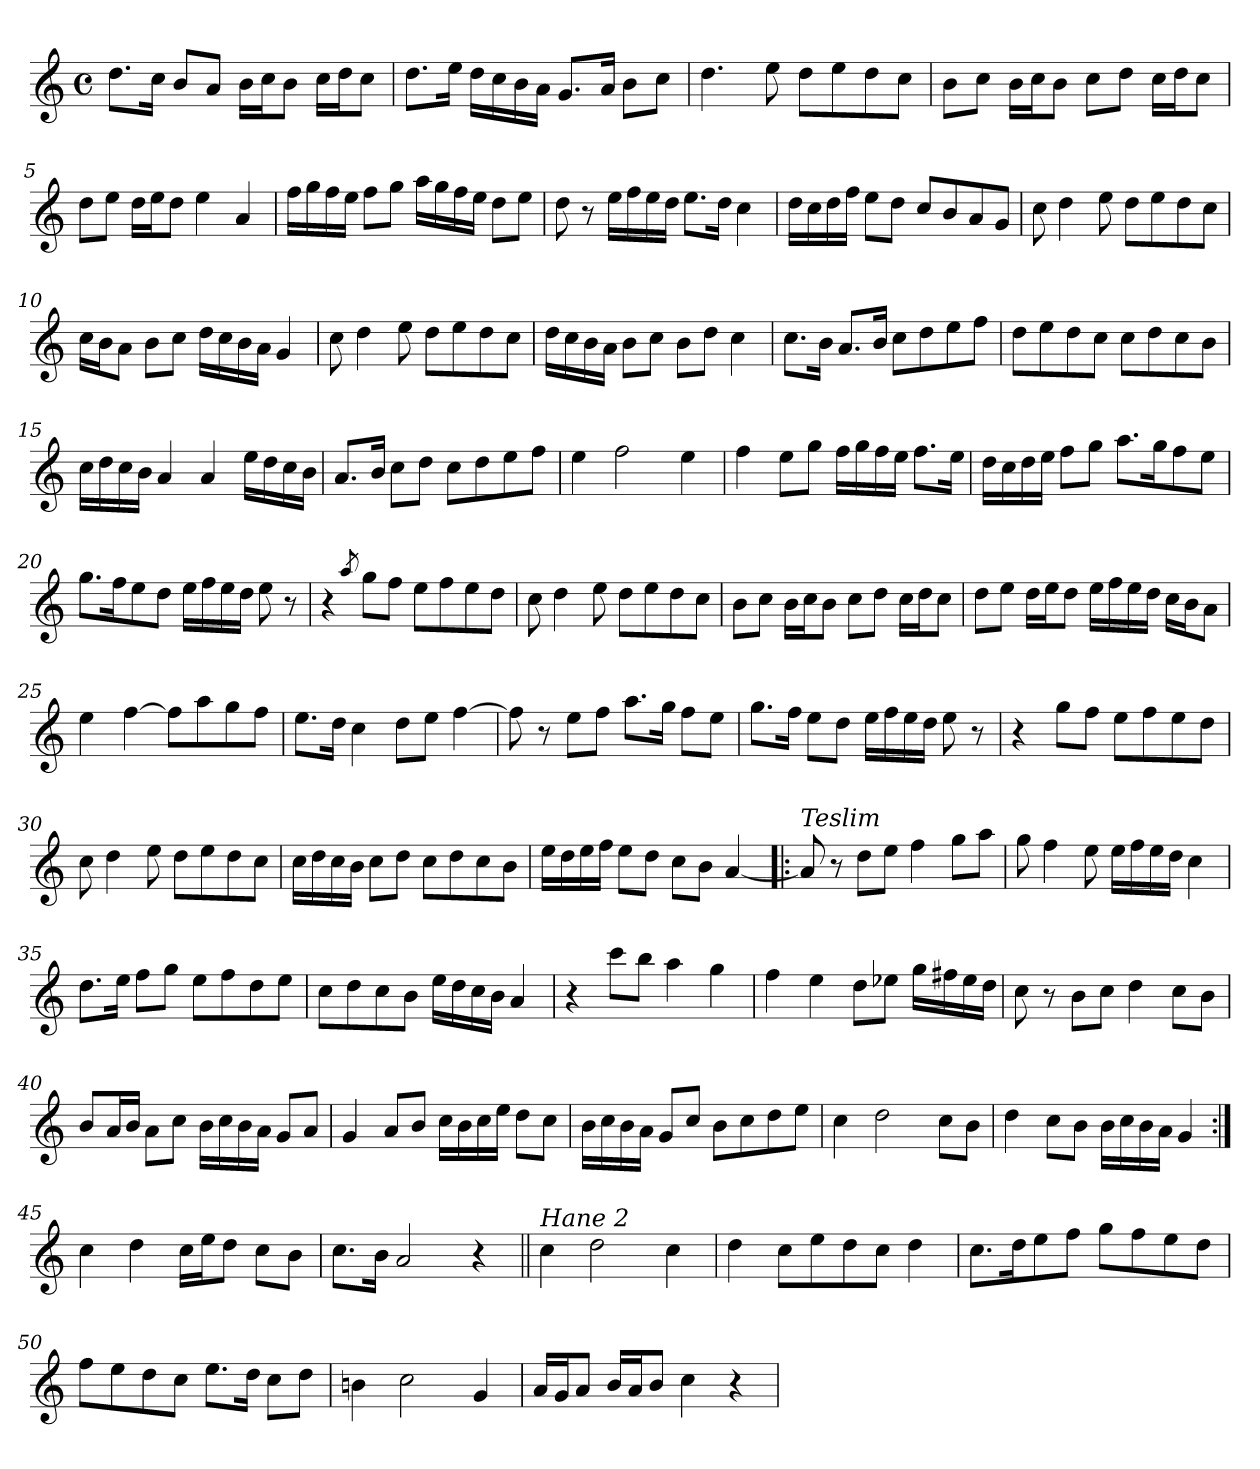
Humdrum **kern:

**kern
*part1
*staff1
*clefG2
*k[]
*M4/4
*met(c)
=1
8.dd\L
16cc\Jk
8b/L
8a/J
16b\LL
16cc\J
8b\J
16cc\LL
16dd\J
8cc\J
=2
8.dd\L
16ee\Jk
16dd\LL
16cc\
16b\
16a\JJ
8.g/L
16a/Jk
8b\L
8cc\J
=3
4.dd\
8ee\
8dd\L
8ee\
8dd\
8cc\J
=4
8b\L
8cc\J
16b\LL
16cc\J
8b\J
8cc\L
8dd\J
16cc\LL
16dd\J
8cc\J
!!LO:LB:g=z
=5
8dd\L
8ee\J
16dd\LL
16ee\J
8dd\J
4ee\
4a/
=6
16ff\LL
16gg\
16ff\
16ee\JJ
8ff\L
8gg\J
16aa\LL
16gg\
16ff\
16ee\JJ
8dd\L
8ee\J
=7
8dd\
8r
16ee\LL
16ff\
16ee\
16dd\JJ
8.ee\L
16dd\Jk
4cc\
=8
16dd\LL
16cc\
16dd\
16ff\JJ
8ee\L
8dd\J
8cc/L
8b/
8a/
8g/J
!!LO:LB:g=z
=9
8cc\
4dd\
8ee\
8dd\L
8ee\
8dd\
8cc\J
=10
16cc\LL
16b\J
8a\J
8b\L
8cc\J
16dd\LL
16cc\
16b\
16a\JJ
4g/
=11
8cc\
4dd\
8ee\
8dd\L
8ee\
8dd\
8cc\J
=12
16dd\LL
16cc\
16b\
16a\JJ
8b\L
8cc\J
8b\L
8dd\J
4cc\
!!LO:LB:g=z
=13
8.cc\L
16b\Jk
8.a/L
16b/Jk
8cc\L
8dd\
8ee\
8ff\J
=14
8dd\L
8ee\
8dd\
8cc\J
8cc\L
8dd\
8cc\
8b\J
=15
16cc\LL
16dd\
16cc\
16b\JJ
4a/
4a/
16ee\LL
16dd\
16cc\
16b\JJ
=16
8.a/L
16b/Jk
8cc\L
8dd\J
8cc\L
8dd\
8ee\
8ff\J
!!LO:LB:g=z
=17
4ee\
2ff\
4ee\
=18
4ff\
8ee\L
8gg\J
16ff\LL
16gg\
16ff\
16ee\JJ
8.ff\L
16ee\Jk
=19
16dd\LL
16cc\
16dd\
16ee\JJ
8ff\L
8gg\J
8.aa\L
16gg\K
8ff\
8ee\J
=20
8.gg\L
16ff\K
8ee\
8dd\J
16ee\LL
16ff\
16ee\
16dd\JJ
8ee\
8r
!!LO:LB:g=z
=21
4r
8qaa/
8gg\L
8ff\J
8ee\L
8ff\
8ee\
8dd\J
=22
8cc\
4dd\
8ee\
8dd\L
8ee\
8dd\
8cc\J
=23
8b\L
8cc\J
16b\LL
16cc\J
8b\J
8cc\L
8dd\J
16cc\LL
16dd\J
8cc\J
=24
8dd\L
8ee\J
16dd\LL
16ee\J
8dd\J
16ee\LL
16ff\
16ee\
16dd\JJ
16cc\LL
16b\J
8a\J
!!LO:LB:g=z
=25
4ee\
[4ff\
8ff\L]
8aa\
8gg\
8ff\J
=26
8.ee\L
16dd\Jk
4cc\
8dd\L
8ee\J
[4ff\
=27
8ff\]
8r
8ee\L
8ff\J
8.aa\L
16gg\Jk
8ff\L
8ee\J
=28
8.gg\L
16ff\Jk
8ee\L
8dd\J
16ee\LL
16ff\
16ee\
16dd\JJ
8ee\
8r
!!LO:LB:g=z
=29
4r
8gg\L
8ff\J
8ee\L
8ff\
8ee\
8dd\J
=30
8cc\
4dd\
8ee\
8dd\L
8ee\
8dd\
8cc\J
=31
16cc\LL
16dd\
16cc\
16b\JJ
8cc\L
8dd\J
8cc\L
8dd\
8cc\
8b\J
=32
16ee\LL
16dd\
16ee\
16ff\JJ
8ee\L
8dd\J
8cc\L
8b\J
[4a/
!!LO:LB:g=z
=33!|:
!LO:TX:a:i:t=Teslim
8a/]
8r
8dd\L
8ee\J
4ff\
8gg\L
8aa\J
=34
8gg\
4ff\
8ee\
16ee\LL
16ff\
16ee\
16dd\JJ
4cc\
=35
8.dd\L
16ee\Jk
8ff\L
8gg\J
8ee\L
8ff\
8dd\
8ee\J
=36
8cc\L
8dd\
8cc\
8b\J
16ee\LL
16dd\
16cc\
16b\JJ
4a/
!!LO:PB:g=z
=37
4r
8ccc\L
8bb\J
4aa\
4gg\
=38
4ff\
4ee\
8dd\L
8ee-X\J
16gg\LL
16ff#X\
16ee-\
16dd\JJ
=39
8cc\
8r
8b\L
8cc\J
4dd\
8cc\L
8b\J
=40
8b/L
16a/L
16b/JJ
8a\L
8cc\J
16b\LL
16cc\
16b\
16a\JJ
8g/L
8a/J
!!LO:LB:g=z
=41
4g/
8a/L
8b/J
16cc\LL
16b\
16cc\
16ee\JJ
8dd\L
8cc\J
=42
16b\LL
16cc\
16b\
16a\JJ
8g/L
8cc/J
8b\L
8cc\
8dd\
8ee\J
=43
4cc\
2dd\
8cc\L
8b\J
=44
4dd\
8cc\L
8b\J
16b\LL
16cc\
16b\
16a\JJ
4g/
!!LO:LB:g=z
=45:|!
4cc\
4dd\
16cc\LL
16ee\J
8dd\J
8cc\L
8b\J
=46
8.cc\L
16b\Jk
2a/
4r
=47||
!LO:TX:a:i:t=Hane 2
4cc\
2dd\
4cc\
=48
4dd\
8cc\L
8ee\
8dd\
8cc\J
4dd\
=49
8.cc\L
16dd\K
8ee\
8ff\J
8gg\L
8ff\
8ee\
8dd\J
!!LO:LB:g=z
=50
8ff\L
8ee\
8dd\
8cc\J
8.ee\L
16dd\Jk
8cc\L
8dd\J
=51
4bn\
2cc\
4g/
=52
16a/LL
16g/J
8a/J
16b/LL
16a/J
8b/J
4cc\
4r
=
*-
